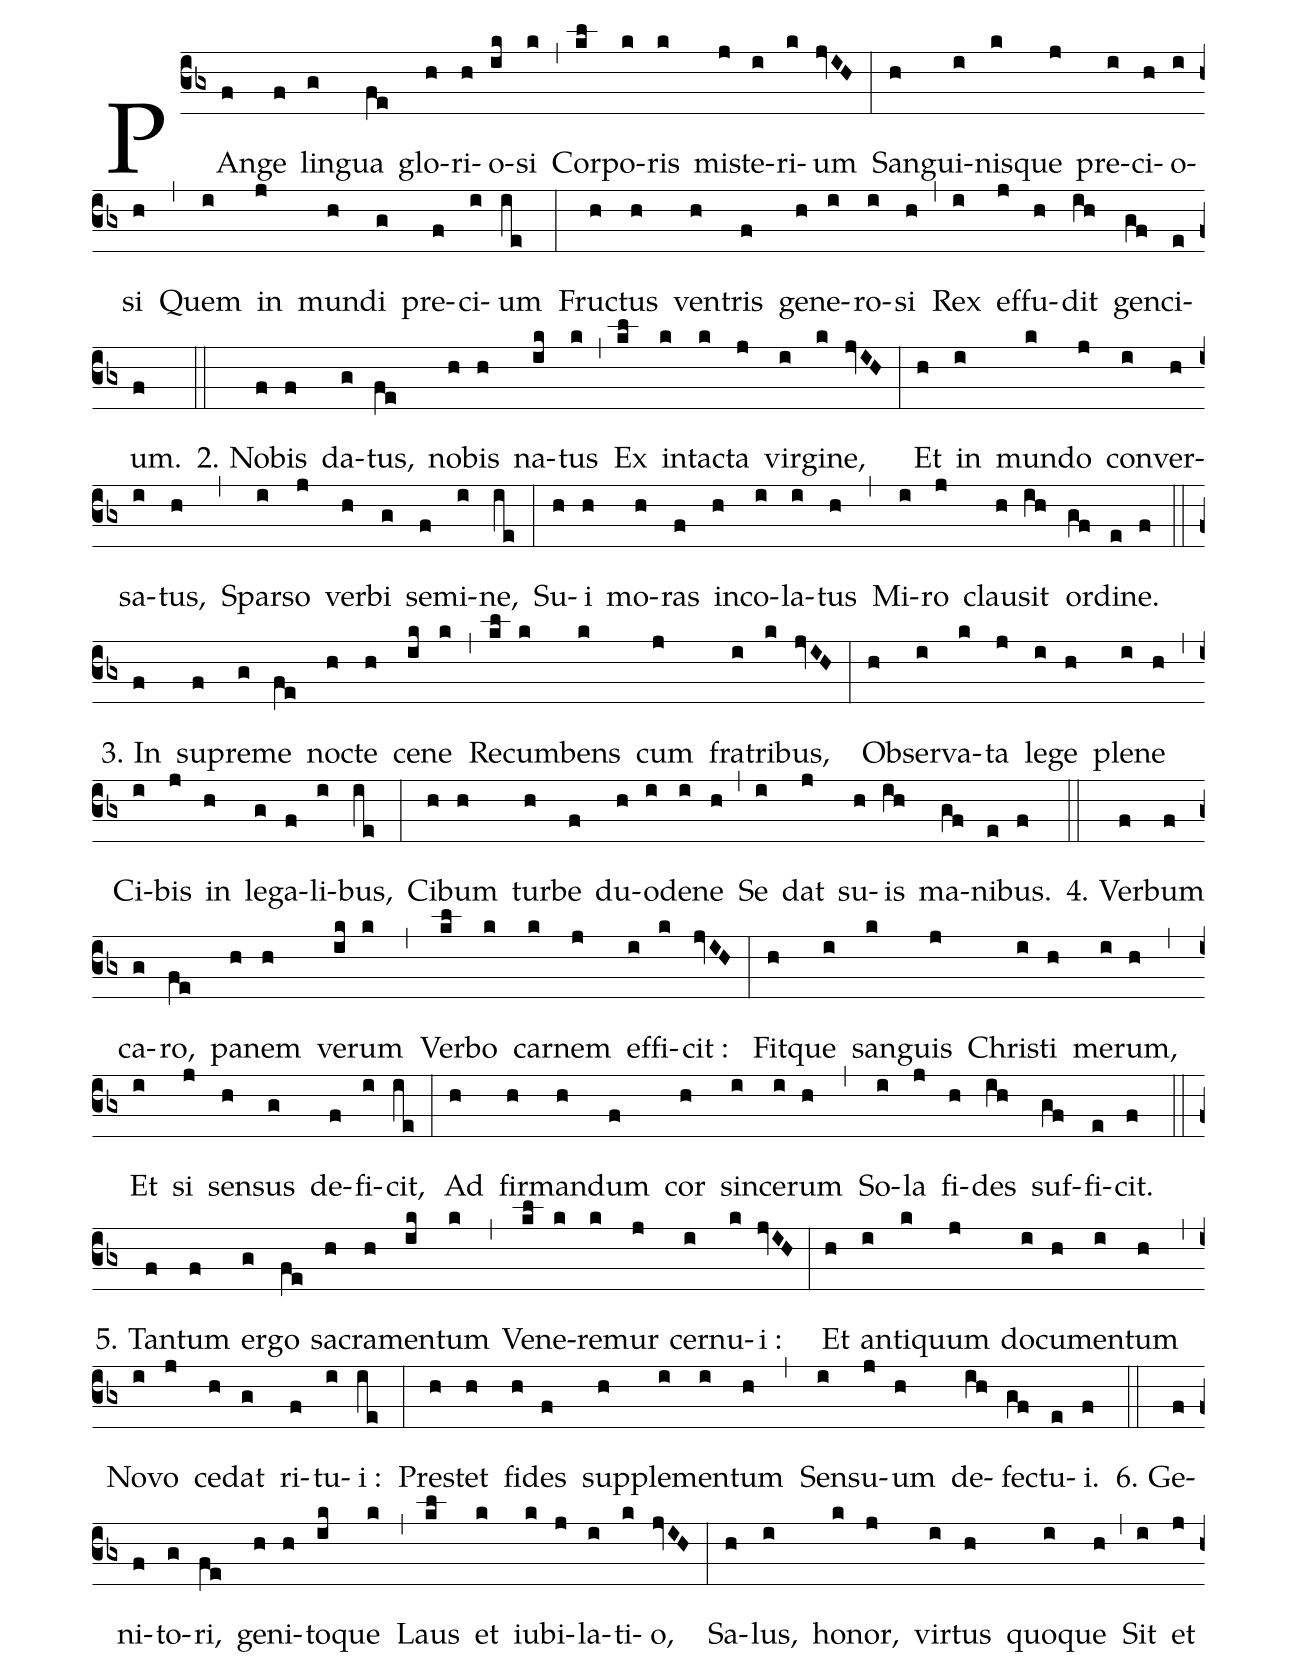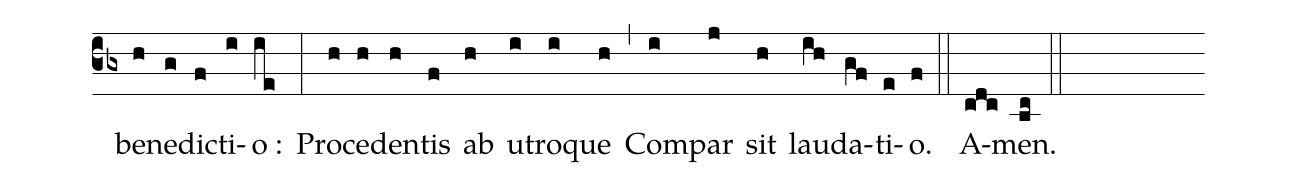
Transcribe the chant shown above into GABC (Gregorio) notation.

%%
(cb3)PAn(f)ge(f) lin(g)gua(fe) glo(h)ri(h)o(ik)si(k) (,)
Cor(kl)po(k)ris(k) mi(j)ste(i)ri(k)um(jvIH) (:)
San(h)gui(i)nis(k)que(j) pre(i)ci(h)o(i)si(h) (,)
Quem(i) in(j) mun(h)di(g) pre(f)ci(i)um(ie) (:)
Fru(h)ctus(h) ven(h)tris(f) ge(h)ne(i)ro(i)si(h) (,)
Rex(i) ef(j)fu(h)dit(ih) gen(gf)ci(e)um.(f) (::)

2. No(f)bis(f) da(g)tus,(fe) no(h)bis(h) na(ik)tus(k) (,)
Ex(kl) in(k)ta(k)cta(j) vir(i)gi(k)ne,(jvIH) (:)
Et(h) in(i) mun(k)do(j) con(i)ver(h)sa(i)tus,(h) (,)
Spar(i)so(j) ver(h)bi(g) se(f)mi(i)ne,(ie) (:)
Su(h)i(h) mo(h)ras(f) in(h)co(i)la(i)tus(h) (,)
Mi(i)ro(j) clau(h)sit(ih) or(gf)di(e)ne.(f) (::)

3. In(f) su(f)pre(g)me(fe) no(h)cte(h) ce(ik)ne(k) (,)
Re(kl)cum(k)bens(k) cum(j) fra(i)tri(k)bus,(jvIH) (:)
Ob(h)ser(i)va(k)ta(j) le(i)ge(h) ple(i)ne(h) (,)
Ci(i)bis(j) in(h) le(g)ga(f)li(i)bus,(ie) (:)
Ci(h)bum(h) tur(h)be(f) du(h)o(i)de(i)ne(h) (,)
Se(i) dat(j) su(h)is(ih) ma(gf)ni(e)bus.(f) (::)

4. Ver(f)bum(f) ca(g)ro,(fe) pa(h)nem(h) ve(ik)rum(k) (,)
Ver(kl)bo(k) car(k)nem(j) ef(i)fi(k)cit~:(jvIH) (:)
Fit(h)que(i) san(k)guis(j) Chri(i)sti(h) me(i)rum,(h) (,)
Et(i) si(j) sen(h)sus(g) de(f)fi(i)cit,(ie) (:)
Ad(h) fir(h)man(h)dum(f) cor(h) sin(i)ce(i)rum(h) (,)
So(i)la(j) fi(h)des(ih) suf(gf)fi(e)cit.(f) (::)

5. Tan(f)tum(f) er(g)go(fe) sa(h)cra(h)men(ik)tum(k) (,)
Ve(kl)ne(k)re(k)mur(j) cer(i)nu(k)i~:(jvIH) (:)
Et(h) an(i)ti(k)quum(j) do(i)cu(h)men(i)tum(h) (,)
No(i)vo(j) ce(h)dat(g) ri(f)tu(i)i~:(ie) (:)
Pre(h)stet(h) fi(h)des(f) sup(h)ple(i)men(i)tum(h) (,)
Sen(i)su(j)um(h) de(ih)fe(gf)ctu(e)i.(f) (::)

6. Ge(f)ni(f)to(g)ri,(fe) ge(h)ni(h)to(ik)que(k) (,)
Laus(kl) et(k) iu(k)bi(j)la(i)ti(k)o,(jvIH) (:)
Sa(h)lus,(i) ho(k)nor,(j) vir(i)tus(h) quo(i)que(h) (,)
Sit(i) et(j) be(h)ne(g)di(f)cti(i)o~:(ie) (:)
Pro(h)ce(h)den(h)tis(f) ab(h) u(i)tro(i)que(h) (,)
Com(i)par(j) sit(h) lau(ih)da(gf)ti(e)o.(f) (::)

A(cdc)men.(bc) (::)
